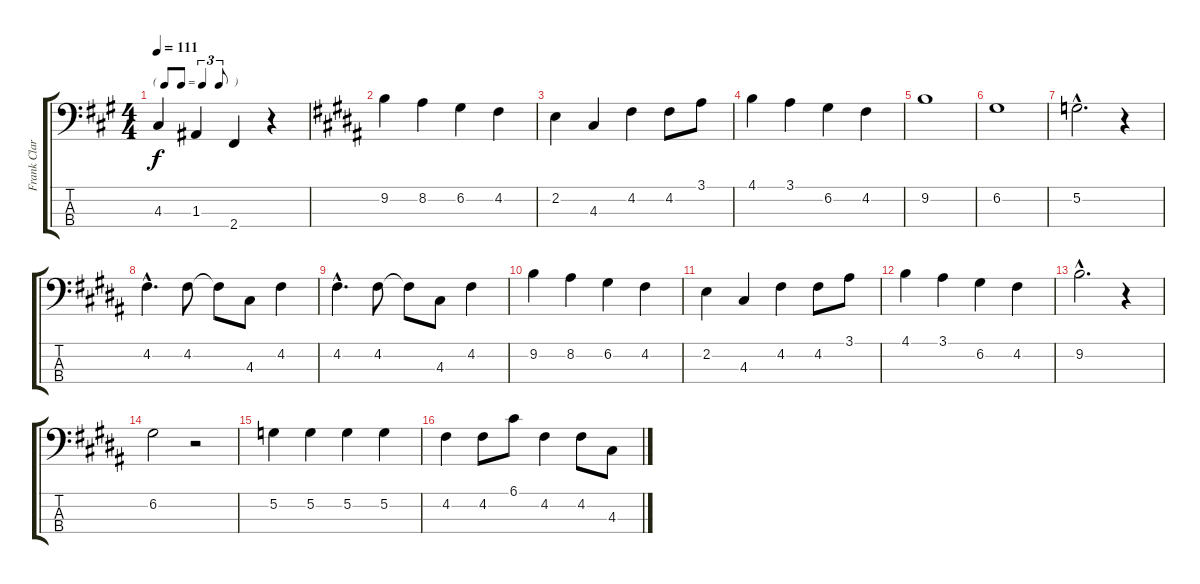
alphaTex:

\track ("Frank Clarke - bass double" "Frank Clar") {instrument electricbassfinger}
\staff {score tabs}
\tuning (G2 D2 A1 E1) {hide}
\ts (4 4)
\tf triplet8th
\tempo 111
\clef f4
\ks a
4.3.4{dy f} 1.3.4 2.4.4 r.4 |
\ks b
9.2.4 8.2.4 6.2.4 4.2.4 |
2.2.4 4.3.4 4.2.4 4.2.8 3.1.8 |
4.1.4 3.1.4 6.2.4 4.2.4 |
9.2.1 |
6.2.1 |
5.2{hac}.2{d} r.4 |
4.2{hac}.4{d} 4.2.8 4.2{t}.8 4.3.8 4.2.4 |
4.2{hac}.4{d} 4.2.8 4.2{t}.8 4.3.8 4.2.4 |
9.2.4 8.2.4 6.2.4 4.2.4 |
2.2.4 4.3.4 4.2.4 4.2.8 3.1.8 |
4.1.4 3.1.4 6.2.4 4.2.4 |
9.2{hac}.2{d} r.4 |
6.2.2 r.2 |
5.2.4 5.2.4 5.2.4 5.2.4 |
4.2.4 4.2.8 6.1.8 4.2.4 4.2.8 4.3.8
